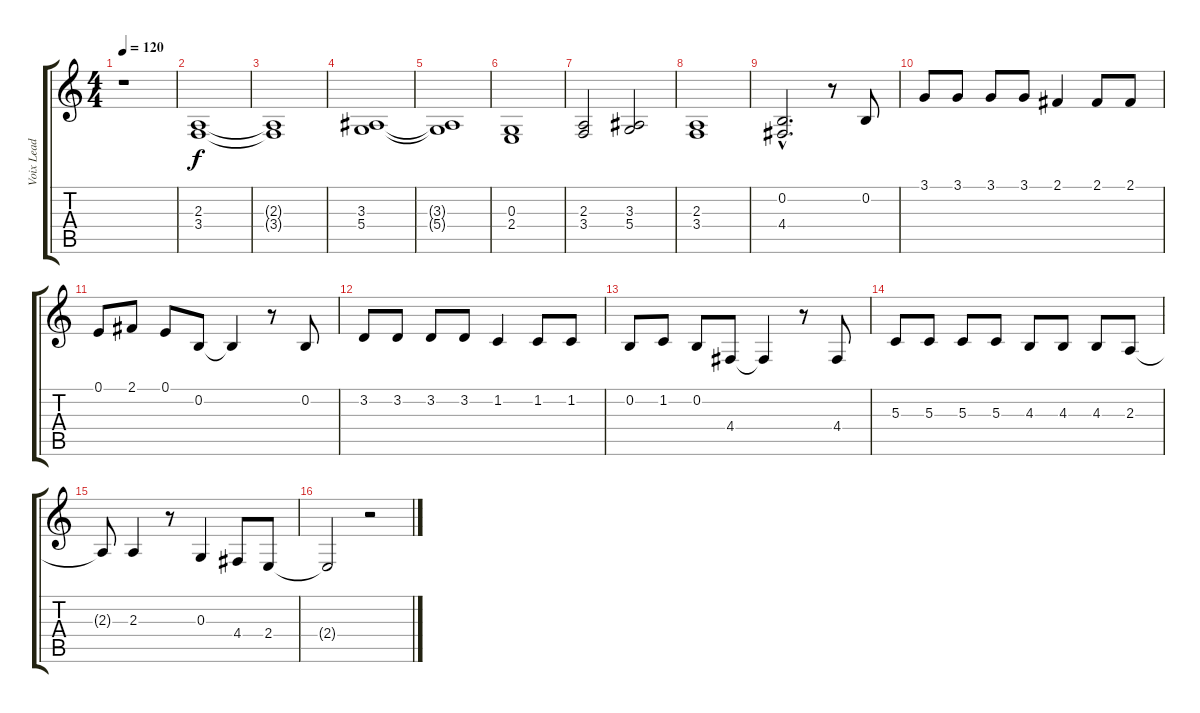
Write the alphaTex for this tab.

\track ("Voix Lead" "Voix Lead") {instrument acousticgrandpiano}
\staff {score tabs}
\tuning (E4 B3 G3 D3 A2 E2) {hide}
\ts (4 4)
\tempo 120
\clef g2
\ks c
r.1{dy f} |
(2.3 3.4).1 |
(2.3{t} 3.4{t}).1 |
(3.3 5.4).1 |
(3.3{t} 5.4{t}).1 |
(0.3 2.4).1 |
(2.3 3.4).2 (3.3 5.4).2 |
(2.3 3.4).1 |
(0.2{hac} 4.4{hac}).2{d} r.8 0.2.8 |
3.1.8 3.1.8 3.1.8 3.1.8 2.1.4 2.1.8 2.1.8 |
0.1.8 2.1.8 0.1.8 0.2.8 0.2{t}.4 r.8 0.2.8 |
3.2.8 3.2.8 3.2.8 3.2.8 1.2.4 1.2.8 1.2.8 |
0.2.8 1.2.8 0.2.8 4.4.8 4.4{t}.4 r.8 4.4.8 |
5.3.8 5.3.8 5.3.8 5.3.8 4.3.8 4.3.8 4.3.8 2.3.8 |
2.3{t}.8 2.3.4 r.8 0.3.4 4.4.8 2.4.8 |
2.4{t}.2 r.2
